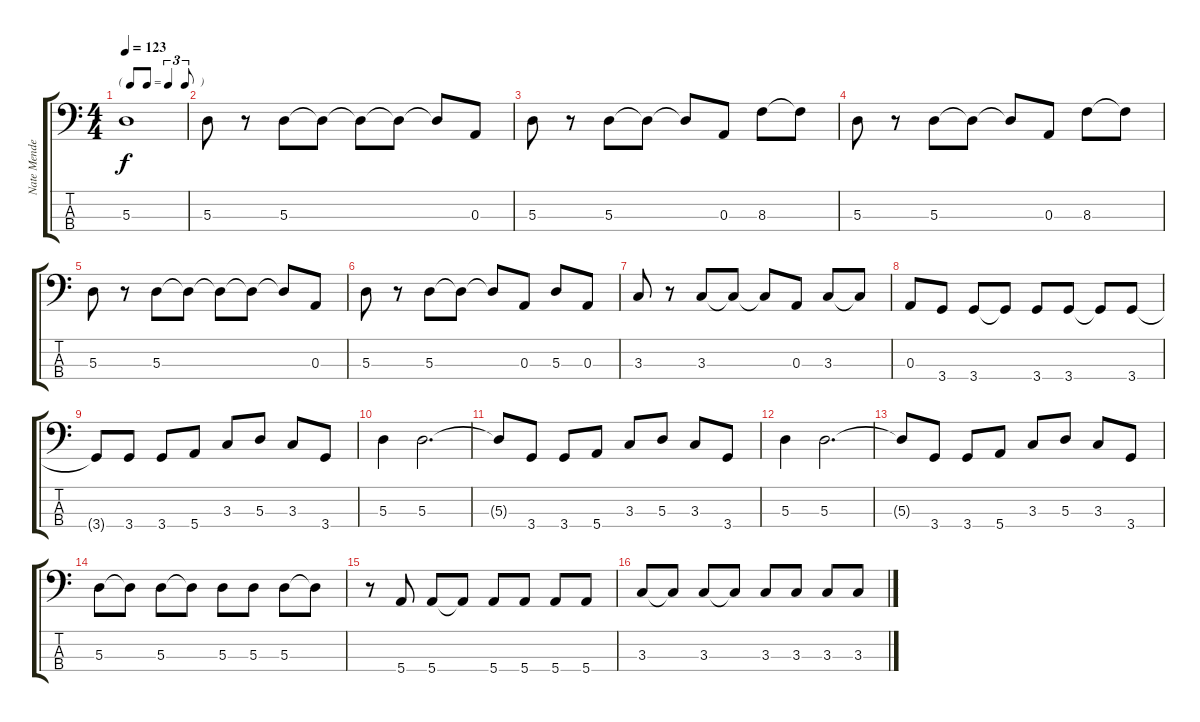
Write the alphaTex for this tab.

\track ("Nate Mendel - Bass" "Nate Mende") {instrument electricbassfinger}
\staff {score tabs}
\tuning (G2 D2 A1 E1) {hide}
\ts (4 4)
\tf triplet8th
\tempo 123
\clef f4
\ks c
5.3{t}.1{dy f} |
5.3.8 r.8 5.3.8 5.3{t}.8 5.3{t}.8 5.3{t}.8 5.3{t}.8 0.3.8 |
5.3.8 r.8 5.3.8 5.3{t}.8 5.3{t}.8 0.3.8 8.3.8 8.3{t}.8 |
5.3.8 r.8 5.3.8 5.3{t}.8 5.3{t}.8 0.3.8 8.3.8 8.3{t}.8 |
5.3.8 r.8 5.3.8 5.3{t}.8 5.3{t}.8 5.3{t}.8 5.3{t}.8 0.3.8 |
5.3.8 r.8 5.3.8 5.3{t}.8 5.3{t}.8 0.3.8 5.3.8 0.3.8 |
3.3.8 r.8 3.3.8 3.3{t}.8 3.3{t}.8 0.3.8 3.3.8 3.3{t}.8 |
0.3.8 3.4.8 3.4.8 3.4{t}.8 3.4.8 3.4.8 3.4{t}.8 3.4.8 |
3.4{t}.8 3.4.8 3.4.8 5.4.8 3.3.8 5.3.8 3.3.8 3.4.8 |
5.3.4 5.3.2{d} |
5.3{t}.8 3.4.8 3.4.8 5.4.8 3.3.8 5.3.8 3.3.8 3.4.8 |
5.3.4 5.3.2{d} |
5.3{t}.8 3.4.8 3.4.8 5.4.8 3.3.8 5.3.8 3.3.8 3.4.8 |
5.3.8 5.3{t}.8 5.3.8 5.3{t}.8 5.3.8 5.3.8 5.3.8 5.3{t}.8 |
r.8 5.4.8 5.4.8 5.4{t}.8 5.4.8 5.4.8 5.4.8 5.4.8 |
3.3.8 3.3{t}.8 3.3.8 3.3{t}.8 3.3.8 3.3.8 3.3.8 3.3.8
